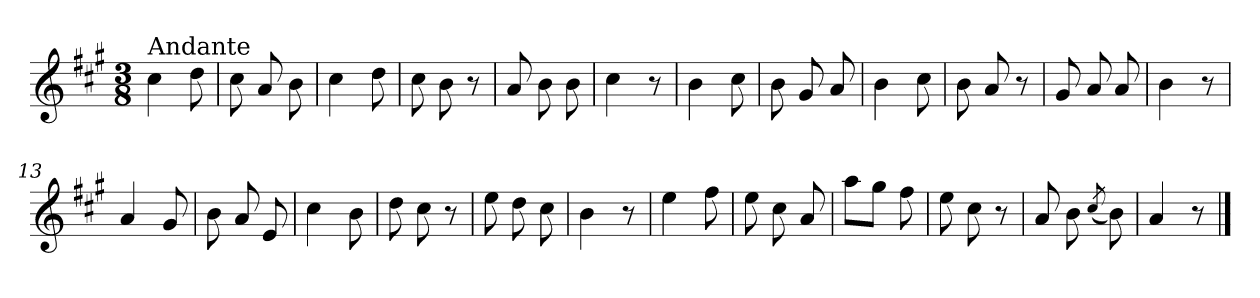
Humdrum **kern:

**kern
*part1
*staff1
*clefG2
*k[f#c#g#]
*A:
*M3/8
=1
!LO:TX:a:t=Andante
4cc#\
8dd\
=2
8cc#\
8a/
8b\
=3
4cc#\
8dd\
=4
8cc#\
8b\
8r
=5
8a/
8b\
8b\
=6
4cc#\
8r
=7
4b\
8cc#\
=8
8b\
8g#/
8a/
=9
4b\
8cc#\
=10
8b\
8a/
8r
!!LO:LB:g=z
=11
8g#/
8a/
8a/
=12
4b\
8r
=13
4a/
8g#/
=14
8b\
8a/
8e/
=15
4cc#\
8b\
=16
8dd\
8cc#\
8r
=17
8ee\
8dd\
8cc#\
=18
4b\
8r
=19
4ee\
8ff#\
=20
8ee\
8cc#\
8a/
=21
8aa\L
8gg#\J
8ff#\
=22
8ee\
8cc#\
8r
!!LO:LB:g=z
=23
8a/
8b\
(<8qcc#/
8b\)
=24
4a/
8r
==
*-
